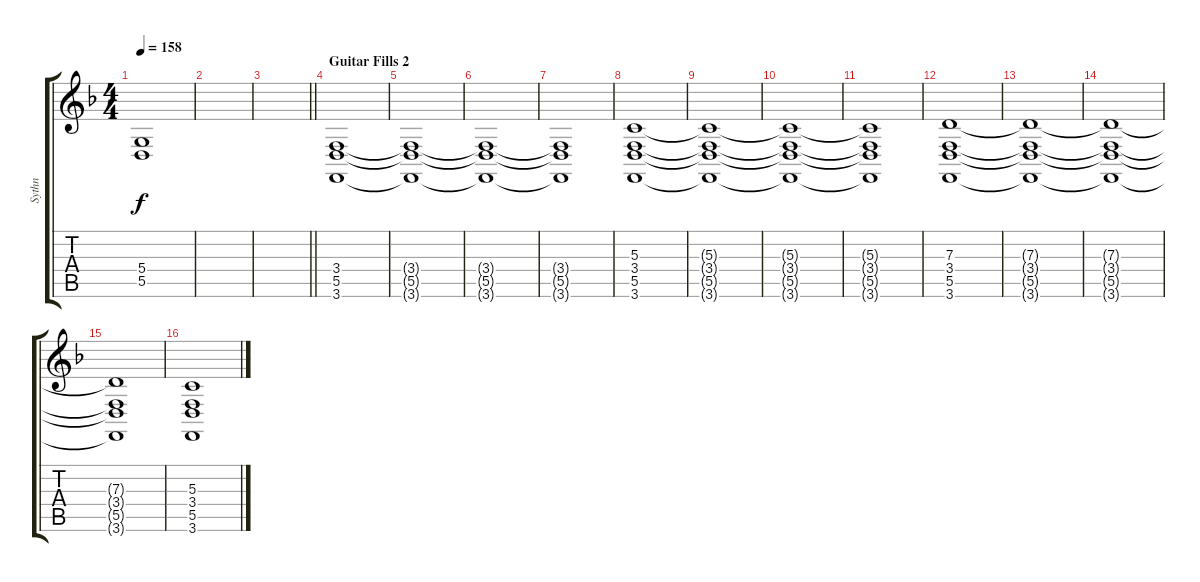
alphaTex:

\track ("Sythn" "Sythn") {instrument pad2warm}
\staff {score tabs}
\tuning (E4 B3 G3 D3 A2 D2) {hide}
\ts (4 4)
\tempo 158
\clef g2
\ks f
(5.4{t} 5.5{t}).1{dy f} |
|
\barLineRight lightlight
|
\section ("" "Guitar Fills 2")
(3.4 5.5 3.6).1 |
(3.4{t} 5.5{t} 3.6{t}).1 |
(3.4{t} 5.5{t} 3.6{t}).1 |
(3.4{t} 5.5{t} 3.6{t}).1 |
(5.3 3.4 5.5 3.6).1 |
(5.3{t} 3.4{t} 5.5{t} 3.6{t}).1 |
(5.3{t} 3.4{t} 5.5{t} 3.6{t}).1 |
(5.3{t} 3.4{t} 5.5{t} 3.6{t}).1 |
(7.3 3.4 5.5 3.6).1 |
(7.3{t} 3.4{t} 5.5{t} 3.6{t}).1 |
(7.3{t} 3.4{t} 5.5{t} 3.6{t}).1 |
(7.3{t} 3.4{t} 5.5{t} 3.6{t}).1 |
(5.3 3.4 5.5 3.6).1
